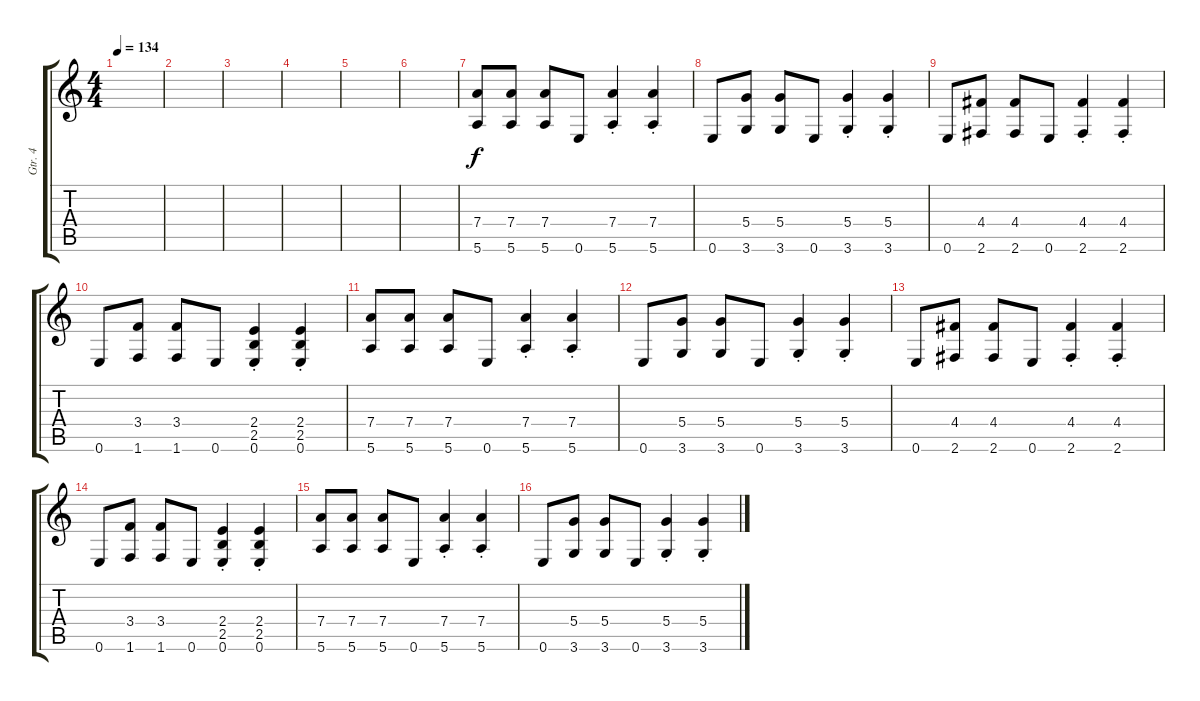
\track ("Gtr. 4" "Gtr. 4") {instrument distortionguitar}
\staff {score tabs}
\tuning (E4 B3 G3 D3 A2 E2) {hide}
\ts (4 4)
\tempo 134
\clef g2
\ks c
|
|
|
|
|
|
(7.4 5.6).8 (7.4 5.6).8 (7.4 5.6).8 0.6.8 (7.4{st} 5.6{st}).4 (7.4{st} 5.6{st}).4 |
0.6.8 (5.4 3.6).8 (5.4 3.6).8 0.6.8 (5.4{st} 3.6{st}).4 (5.4{st} 3.6{st}).4 |
0.6.8 (4.4 2.6).8 (4.4 2.6).8 0.6.8 (4.4{st} 2.6{st}).4 (4.4{st} 2.6{st}).4 |
0.6.8 (3.4 1.6).8 (3.4 1.6).8 0.6.8 (2.4{st} 2.5{st} 0.6{st}).4 (2.4{st} 2.5{st} 0.6{st}).4 |
(7.4 5.6).8 (7.4 5.6).8 (7.4 5.6).8 0.6.8 (7.4{st} 5.6{st}).4 (7.4{st} 5.6{st}).4 |
0.6.8 (5.4 3.6).8 (5.4 3.6).8 0.6.8 (5.4{st} 3.6{st}).4 (5.4{st} 3.6{st}).4 |
0.6.8 (4.4 2.6).8 (4.4 2.6).8 0.6.8 (4.4{st} 2.6{st}).4 (4.4{st} 2.6{st}).4 |
0.6.8 (3.4 1.6).8 (3.4 1.6).8 0.6.8 (2.4{st} 2.5{st} 0.6{st}).4 (2.4{st} 2.5{st} 0.6{st}).4 |
(7.4 5.6).8 (7.4 5.6).8 (7.4 5.6).8 0.6.8 (7.4{st} 5.6{st}).4 (7.4{st} 5.6{st}).4 |
0.6.8 (5.4 3.6).8 (5.4 3.6).8 0.6.8 (5.4{st} 3.6{st}).4 (5.4{st} 3.6{st}).4
